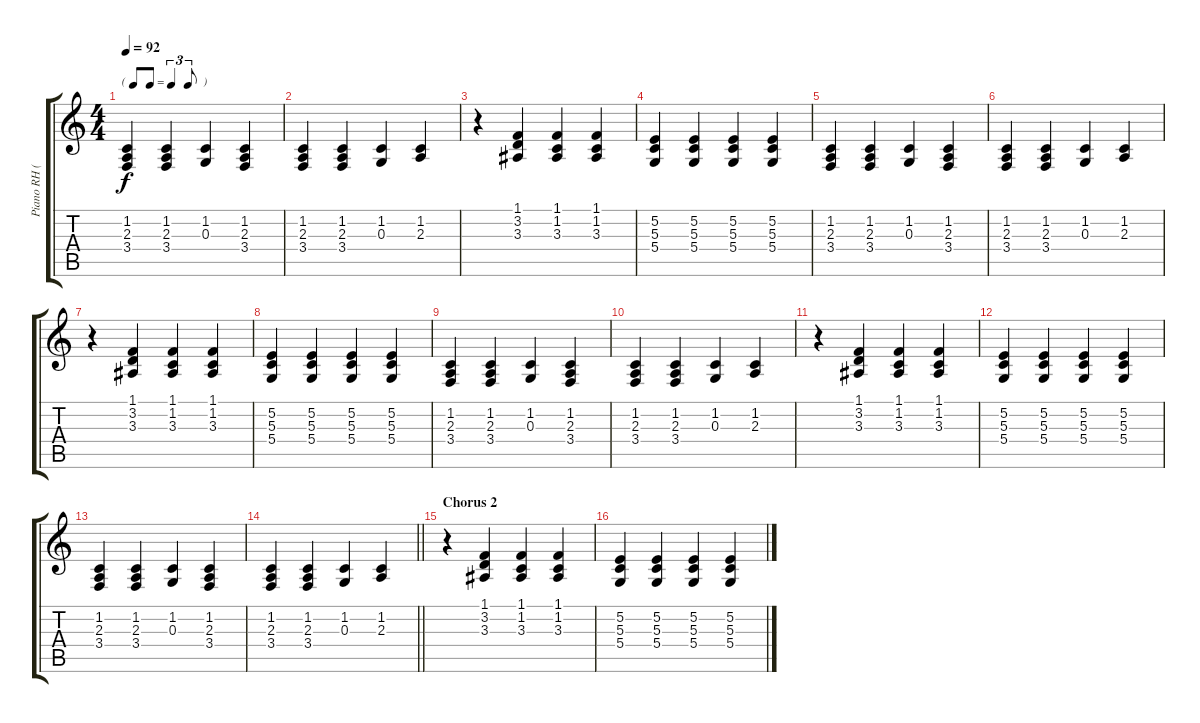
\track ("Piano RH (Mick)" "Piano RH (") {instrument brightacousticpiano}
\staff {score tabs}
\tuning (E4 B3 G3 D3 A2 E2) {hide}
\ts (4 4)
\tf triplet8th
\tempo 92
\clef g2
\ks c
(1.2 2.3 3.4).4{dy f} (1.2 2.3 3.4).4 (1.2 0.3).4 (1.2 2.3 3.4).4 |
(1.2 2.3 3.4).4 (1.2 2.3 3.4).4 (1.2 0.3).4 (1.2 2.3).4 |
r.4 (1.1 3.2 3.3).4 (1.1 1.2 3.3).4 (1.1 1.2 3.3).4 |
(5.2 5.3 5.4).4 (5.2 5.3 5.4).4 (5.2 5.3 5.4).4 (5.2 5.3 5.4).4 |
(1.2 2.3 3.4).4 (1.2 2.3 3.4).4 (1.2 0.3).4 (1.2 2.3 3.4).4 |
(1.2 2.3 3.4).4 (1.2 2.3 3.4).4 (1.2 0.3).4 (1.2 2.3).4 |
r.4 (1.1 3.2 3.3).4 (1.1 1.2 3.3).4 (1.1 1.2 3.3).4 |
(5.2 5.3 5.4).4 (5.2 5.3 5.4).4 (5.2 5.3 5.4).4 (5.2 5.3 5.4).4 |
(1.2 2.3 3.4).4 (1.2 2.3 3.4).4 (1.2 0.3).4 (1.2 2.3 3.4).4 |
(1.2 2.3 3.4).4 (1.2 2.3 3.4).4 (1.2 0.3).4 (1.2 2.3).4 |
r.4 (1.1 3.2 3.3).4 (1.1 1.2 3.3).4 (1.1 1.2 3.3).4 |
(5.2 5.3 5.4).4 (5.2 5.3 5.4).4 (5.2 5.3 5.4).4 (5.2 5.3 5.4).4 |
(1.2 2.3 3.4).4 (1.2 2.3 3.4).4 (1.2 0.3).4 (1.2 2.3 3.4).4 |
\barLineRight lightlight
(1.2 2.3 3.4).4 (1.2 2.3 3.4).4 (1.2 0.3).4 (1.2 2.3).4 |
\section ("" "Chorus 2")
r.4 (1.1 3.2 3.3).4 (1.1 1.2 3.3).4 (1.1 1.2 3.3).4 |
(5.2 5.3 5.4).4 (5.2 5.3 5.4).4 (5.2 5.3 5.4).4 (5.2 5.3 5.4).4
